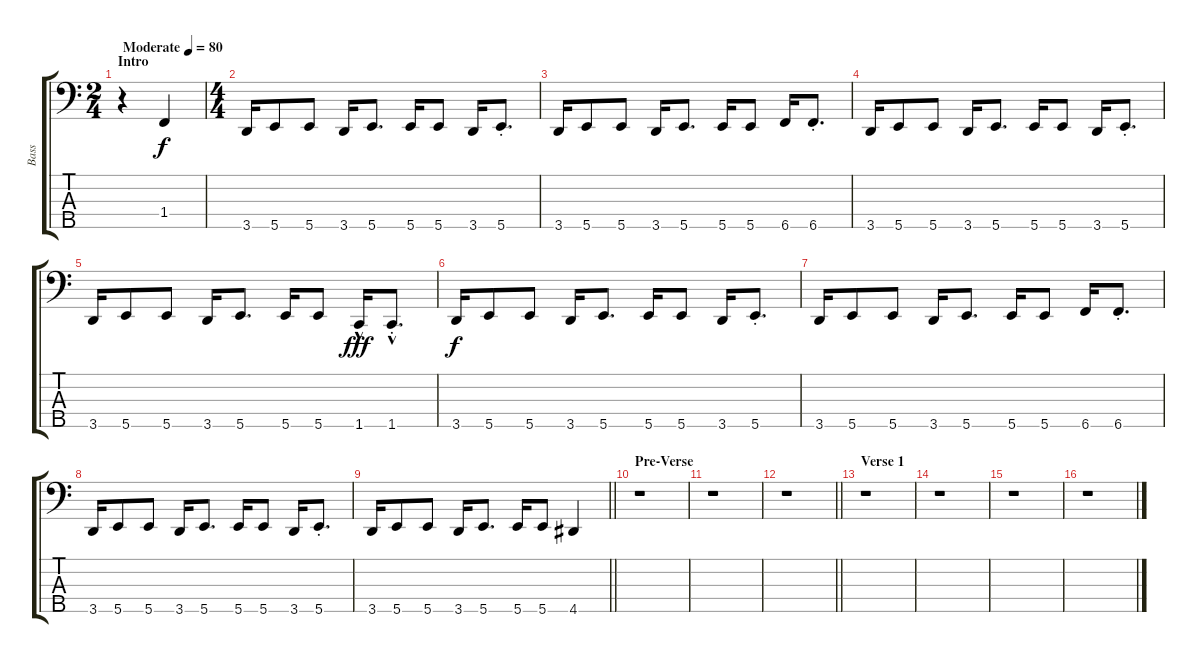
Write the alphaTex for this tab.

\track ("Bass" "Bass") {instrument electricbassfinger}
\staff {score tabs}
\tuning (G2 D2 A1 E1 B0) {hide}
\ts (2 4)
\section ("" "Intro")
\tempo (80 "Moderate")
\clef f4
\ks c
r.4{dy f instrument electricbassfinger} 1.4.4 |
\ts (4 4)
3.5.16 5.5.8 5.5.8 3.5.16 5.5.8{d} 5.5.16 5.5.8 3.5.16 5.5{st}.8{d} |
3.5.16 5.5.8 5.5.8 3.5.16 5.5.8{d} 5.5.16 5.5.8 6.5.16 6.5{st}.8{d} |
3.5.16 5.5.8 5.5.8 3.5.16 5.5.8{d} 5.5.16 5.5.8 3.5.16 5.5{st}.8{d} |
3.5.16 5.5.8 5.5.8 3.5.16 5.5.8{d} 5.5.16 5.5.8 1.5{hac}.16{dy fff} 1.5{hac st}.8{d} |
3.5.16{dy f} 5.5.8 5.5.8 3.5.16 5.5.8{d} 5.5.16 5.5.8 3.5.16 5.5{st}.8{d} |
3.5.16 5.5.8 5.5.8 3.5.16 5.5.8{d} 5.5.16 5.5.8 6.5.16 6.5{st}.8{d} |
3.5.16 5.5.8 5.5.8 3.5.16 5.5.8{d} 5.5.16 5.5.8 3.5.16 5.5{st}.8{d} |
\barLineRight lightlight
3.5.16 5.5.8 5.5.8 3.5.16 5.5.8{d} 5.5.16 5.5.8 4.5.4 |
\section ("" "Pre-Verse")
r.1 |
r.1 |
\barLineRight lightlight
r.1 |
\section ("" "Verse 1")
r.1 |
r.1 |
r.1 |
r.1
